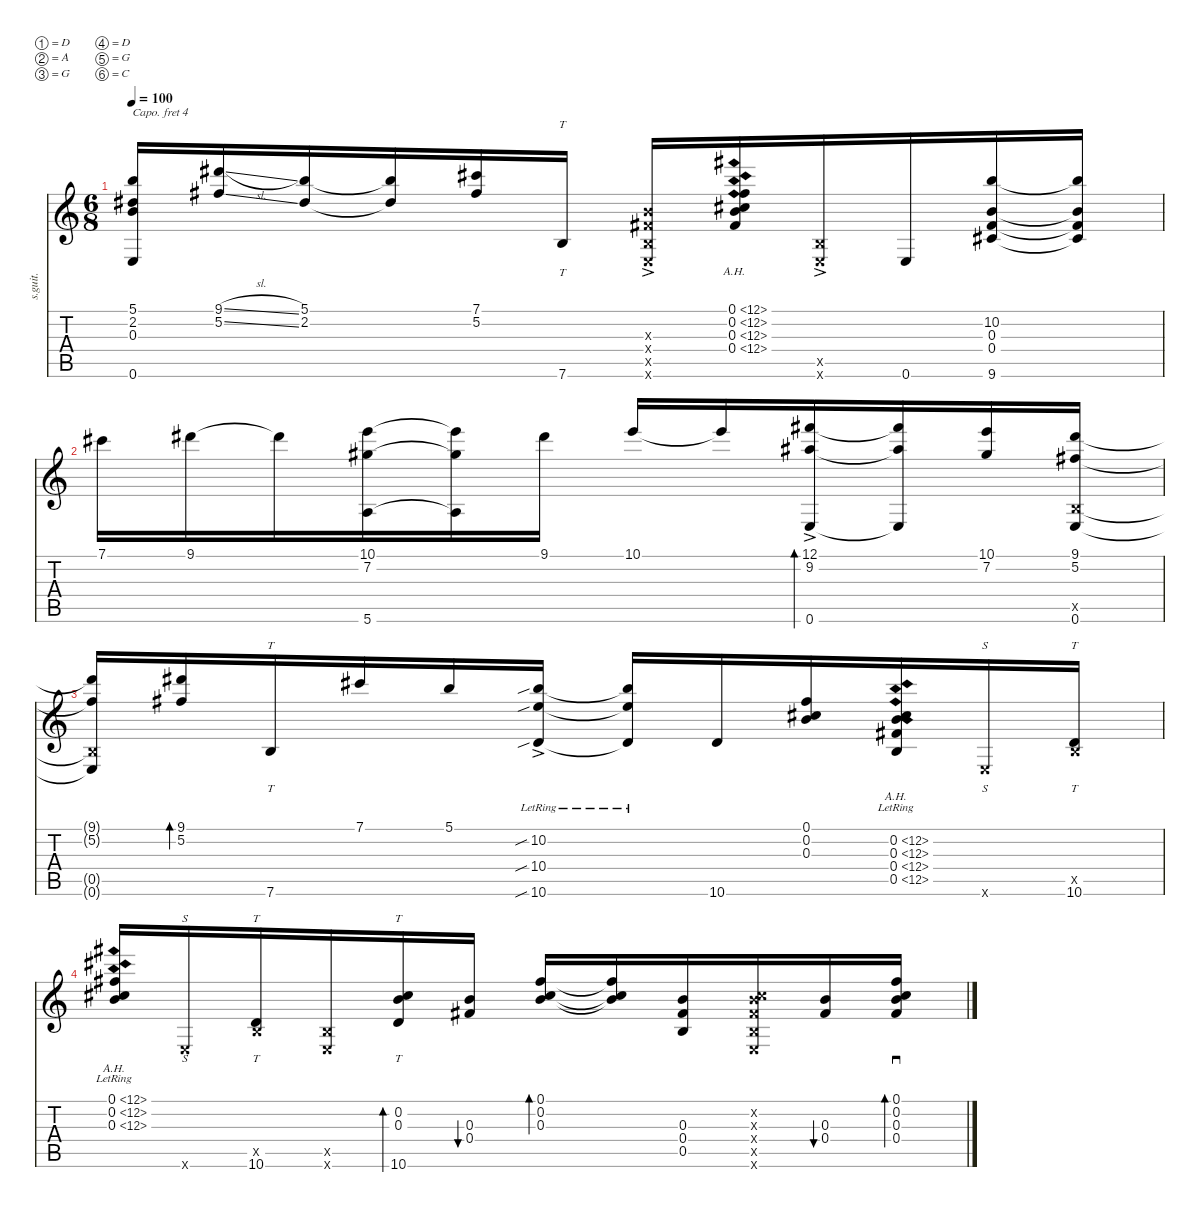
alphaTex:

\defaultSystemsLayout 4
\hideDynamics
\bracketExtendMode nobrackets
\otherSystemsTrackNameOrientation horizontal
\track ("Steel Guitar" "s.guit.") {multiBarRest instrument acousticguitarsteel}
\staff {score tabs}
\capo 4
\tuning (D4 A3 G3 D3 G2 C2)
\ts (6 8)
\tempo 100
\clef g2
\ks c
(2.2{t} 5.1{t} 0.3{t} 0.6).16{dy mf} (5.2{sl} 9.1{sl}).16 (2.2 5.1).16 (2.2{t} 5.1{t}).16 (7.1 5.2).16 7.6.16{tt} (0.3{x} 0.4{x} 0.5{x} 0.6{ac x}).16 (0.2{ah 12} 0.3{ah 12} 0.4{ah 12} 0.1{ah 12}).16 (0.5{x} 0.6{ac x}).16 0.6.16 (9.6 10.2 0.3 0.4).16 (9.6{t} 10.2{t} 0.3{t} 0.4{t}).16 |
7.1.16 9.1.16 9.1{t}.16 (10.1 5.6 7.2).16 (10.1{t} 5.6{t} 7.2{t}).16 9.1.16 10.1.16 10.1{t}.16 (12.1{ac} 9.2{ac} 0.6).16{bd 36} (12.1{t} 9.2{t} 0.6{t}).16 (10.1 7.2).16 (5.2 9.1 0.5{x} 0.6).16 |
(5.2{t} 9.1{t} 0.5{x t} 0.6{t}).16 (9.1 5.2).16{bd 35} 7.6.16{tt} 7.1.16 5.1.16 (10.2{sib ac lr} 10.4{sib ac lr} 10.6{sib ac lr}).16 (10.2{lr t} 10.4{lr t} 10.6{lr t}).16 10.6.16 (0.2 0.1 0.3).16 (0.4{ah 12 lr} 0.3{ah 12 lr} 0.5{ah 12 lr} 0.2{ah 12}).16 0.6{x}.16{s} (10.6 0.5{x}).16{tt} |
(0.2{ah 12 lr} 0.1{ah 12 lr} 0.3{ah 12 lr}).16 0.6{x}.16{s} (10.6 0.5{x}).16{tt} (0.5{x} 0.6{x}).16 (0.3 0.2 10.6).16{tt bd 33} (0.3 0.4).16{bu 32} (0.2 0.1 0.3).16{bd 31} (0.2{t} 0.1{t} 0.3{t}).16 (0.3 0.4 0.5).16 (0.4{x} 0.6{x} 0.2{x} 0.3{x} 0.5{x}).16 (0.3 0.4).16{bu 30} (0.2 0.1 0.3 0.4).16{sd bd 30}
